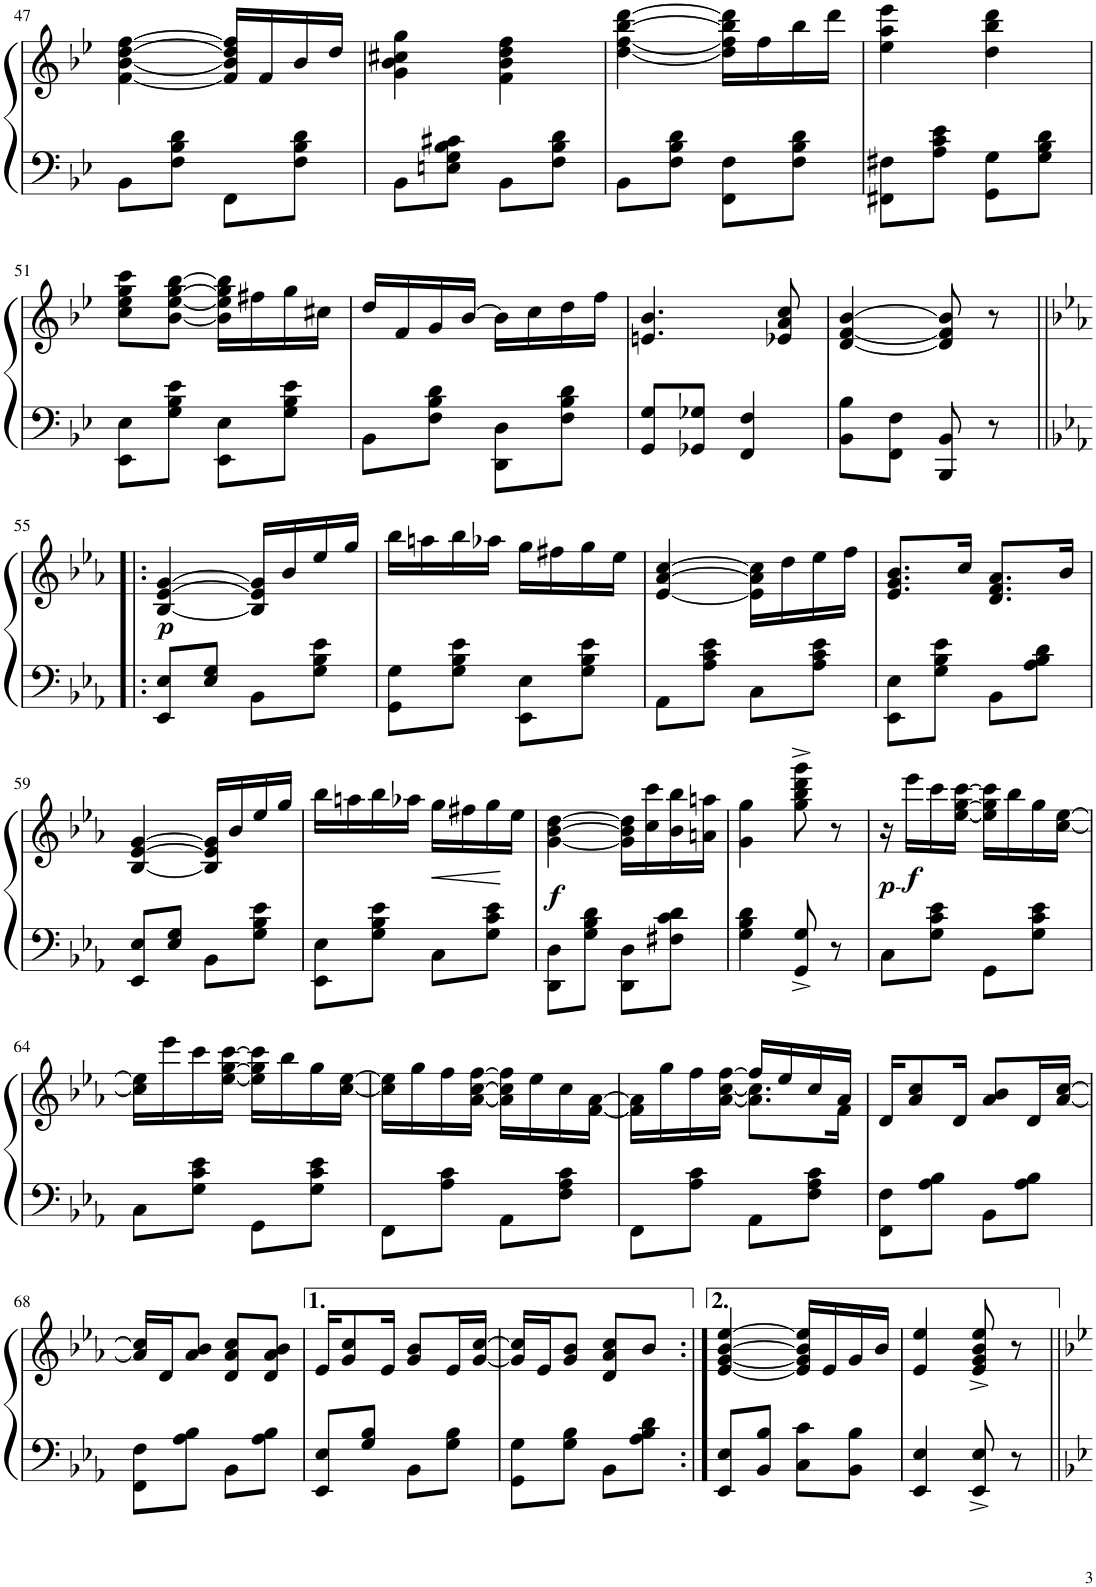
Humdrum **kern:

**kern	**kern	**dynam
*part1	*part1	*part1
*staff2	*staff1	*staff1/2
*I"Piano	*	*
*I'Pno	*	*
!!LO:PB:g=z
*clefF4	*clefG2	*
*k[b-e-]	*k[b-e-]	*
*M2/4	*M2/4	*
=47	=47	=47
8BB-\L	[<4f\ [<4b-\ [>4dd\ [>4ff\	.
8F\ 8B-\ 8d\J	.	.
8FF\L	16f/] 16b-/] 16dd/] 16ff/]LL	.
.	16f/	.
8F\ 8B-\ 8d\J	16b-/	.
.	16dd/JJ	.
=48	=48	=48
8BB-\L	4g\ 4b-\ 4cc#X\ 4gg\	.
8En\ 8G\ 8B-\ 8c#X\J	.	.
8BB-\L	4f\ 4b-\ 4dd\ 4ff\	.
8F\ 8B-\ 8d\J	.	.
=49	=49	=49
8BB-\L	[<4dd\ [<4ff\ [>4bb-\ [>4ddd\	.
8F\ 8B-\ 8d\J	.	.
8FF\ 8F\L	16dd\] 16ff\] 16bb-\] 16ddd\]LL	.
.	16ff\	.
8F\ 8B-\ 8d\J	16bb-\	.
.	16ddd\JJ	.
=50	=50	=50
8FF#X\ 8F#X\L	4ee-\ 4aa\ 4eee-\	.
8A\ 8c\ 8e-\J	.	.
8GG\ 8G\L	4dd\ 4bb-\ 4ddd\	.
8G\ 8B-\ 8d\J	.	.
!!LO:LB:g=z
=51	=51	=51
8EE-\ 8E-\L	8cc\ 8ee-\ 8gg\ 8ccc\L	.
8G\ 8B-\ 8e-\J	[<8b-\ [<8ee-\ [>8gg\ [>8bb-\J	.
8EE-\ 8E-\L	16b-\] 16ee-\] 16gg\] 16bb-\]LL	.
.	16ff#X\	.
8G\ 8B-\ 8e-\J	16gg\	.
.	16cc#X\JJ	.
=52	=52	=52
8BB-\L	16dd/LL	.
.	16f/	.
8F\ 8B-\ 8d\J	16g/	.
.	[>16b-/JJ	.
8DD\ 8D\L	16b-\LL]	.
.	16cc\	.
8F\ 8B-\ 8d\J	16dd\	.
.	16ff\JJ	.
=53	=53	=53
8GG/ 8G/L	4.en/ 4.b-/	.
8GG-X/ 8G-X/J	.	.
4FF/ 4F/	.	.
.	8e-X/ 8a/ 8cc/	.
=54	=54	=54
8BB-\ 8B-\L	[4d/ [4f/ [4b-/	.
8FF\ 8F\J	.	.
8BBB-/ 8BB-/	8d/] 8f/] 8b-/]	.
8r	8r	.
!!LO:LB:g=z
=55!|:	=55!|:	=55!|:
*k[b-e-a-]	*k[b-e-a-]	*
!	!	!LO:DY:b
8EE-/ 8E-/L	[<4B-/ [>4e-/ [>4g/	p
8E-/ 8G/J	.	.
8BB-\L	16B-/] 16e-/] 16g/]LL	.
.	16b-/	.
8G\ 8B-\ 8e-\J	16ee-/	.
.	16gg/JJ	.
=56	=56	=56
8GG\ 8G\L	16bb-\LL	.
.	16aan\	.
8G\ 8B-\ 8e-\J	16bb-\	.
.	16aa-X\JJ	.
8EE-\ 8E-\L	16gg\LL	.
.	16ff#X\	.
8G\ 8B-\ 8e-\J	16gg\	.
.	16ee-\JJ	.
=57	=57	=57
8AA-\L	[<4e-/ [>4a-/ [>4cc/	.
8A-\ 8c\ 8e-\J	.	.
8C\L	16e-\] 16a-\] 16cc\]LL	.
.	16dd\	.
8A-\ 8c\ 8e-\J	16ee-\	.
.	16ff\JJ	.
=58	=58	=58
8EE-\ 8E-\L	8.e-/ 8.g/ 8.b-/L	.
8G\ 8B-\ 8e-\J	.	.
.	16cc/Jk	.
8BB-\L	8.d/ 8.f/ 8.a-/L	.
8A-\ 8B-\ 8d\J	.	.
.	16b-/Jk	.
!!LO:LB:g=z
=59	=59	=59
8EE-/ 8E-/L	[<4B-/ [>4e-/ [>4g/	.
8E-/ 8G/J	.	.
8BB-\L	16B-/] 16e-/] 16g/]LL	.
.	16b-/	.
8G\ 8B-\ 8e-\J	16ee-/	.
.	16gg/JJ	.
=60	=60	=60
8EE-\ 8E-\L	16bb-\LL	.
.	16aan\	.
8G\ 8B-\ 8e-\J	16bb-\	.
.	16aa-X\JJ	.
!	!	!LO:HP:b
8C\L	16gg\LL	<
.	16ff#X\	.
8G\ 8c\ 8e-\J	16gg\	.
.	16ee-\JJ	[
=61	=61	=61
!	!	!LO:DY:b
8DD\ 8D\L	[<4g\ [>4b-\ [>4dd\	f
8G\ 8B-\ 8d\J	.	.
8DD\ 8D\L	16g\] 16b-\] 16dd\]LL	.
.	16cc\ 16ccc\	.
8F#X\ 8c\ 8d\J	16b-\ 16bb-\	.
.	16an\ 16aan\JJ	.
=62	=62	=62
4G\ 4B-\ 4d\	4g\ 4gg\	.
8GG/^ 8G/^	8gg\^ 8bb-\^ 8ddd\^ 8ggg\^	.
8r	8r	.
=63	=63	=63
!	!	!LO:DY:b
!	!	!LO:DY:n=1:b
8C\L	16r	p other-dynamics
!	!	!LO:DY:n=2:b
.	16eee-\LL	f
8G\ 8c\ 8e-\J	16ccc\	.
.	[<16ee-\ [>16gg\ [>16ccc\JJ	.
8GG\L	16ee-\] 16gg\] 16ccc\]LL	.
.	16bb-\	.
8G\ 8c\ 8e-\J	16gg\	.
.	[16cc\ [16ee-\JJ	.
!!LO:LB:g=z
=64	=64	=64
8C\L	16cc\] 16ee-\]LL	.
.	16eee-\	.
8G\ 8c\ 8e-\J	16ccc\	.
.	[<16ee-\ [16gg\ [16ccc\JJ	.
8GG\L	16ee-\] 16gg\] 16ccc\]LL	.
.	16bb-\	.
8G\ 8c\ 8e-\J	16gg\	.
.	[<16cc\ [>16ee-\JJ	.
=65	=65	=65
8FF\L	16cc\] 16ee-\]LL	.
.	16gg\	.
8A-\ 8c\J	16ff\	.
.	[16a-\ [16cc\ [>16ff\JJ	.
8AA-\L	16a-\] 16cc\] 16ff\]LL	.
.	16ee-\	.
8F\ 8A-\ 8c\J	16cc\	.
.	[<16f\ [>16a-\JJ	.
=66	=66	=66
*	*^	*
8FF\L	16f\] 16a-\]LL	4ryy	.
.	16gg\	.	.
8A-\ 8c\J	16ff\	.	.
.	[16a-\ [16cc\ [16ff\JJ	.	.
8AA-\L	16ff/LL]	8.a-\] 8.cc\]L	.
.	16ee-/	.	.
8F\ 8A-\ 8c\J	16cc/	.	.
.	16a-/JJ	16f\Jk	.
*	*v	*v	*
=67	=67	=67
8FF\ 8F\L	16d/KL	.
.	8a-/ 8cc/	.
8A-\ 8B-\J	.	.
.	16d/Jk	.
8BB-\L	8a-/ 8b-/L	.
8A-\ 8B-\J	16d/L	.
.	[16a-/ [16cc/JJ	.
!!LO:LB:g=z
=68	=68	=68
8FF\ 8F\L	16a-/] 16cc/]LL	.
.	16d/J	.
8A-\ 8B-\J	8a-/ 8b-/J	.
8BB-\L	8d/ 8a-/ 8cc/L	.
8A-\ 8B-\J	8d/ 8a-/ 8b-/J	.
=69	=69	=69
8EE-/ 8E-/L	16e-/KL	.
.	8g/ 8cc/	.
8G/ 8B-/J	.	.
.	16e-/Jk	.
8BB-\L	8g/ 8b-/L	.
8G\ 8B-\J	16e-/L	.
.	[<16g/ [>16cc/JJ	.
=70	=70	=70
8GG\ 8G\L	16g/] 16cc/]LL	.
.	16e-/J	.
8G\ 8B-\J	8g/ 8b-/J	.
8BB-\L	8d/ 8a-/ 8cc/L	.
8A-\ 8B-\ 8d\J	8b-/J	.
=71:|!	=71:|!	=71:|!
8EE-/ 8E-/L	[<4e-/ [<4g/ [>4b-/ [>4ee-/	.
8BB-/ 8B-/J	.	.
8C\ 8c\L	16e-/] 16g/] 16b-/] 16ee-/]LL	.
.	16e-/	.
8BB-\ 8B-\J	16g/	.
.	16b-/JJ	.
=72	=72	=72
4EE-/ 4E-/	4e-/ 4ee-/	.
8EE-/^ 8E-/^	8e-/^ 8g/^ 8b-/^ 8ee-/^	.
8r	8r	.
=||	=||	=||
*-	*-	*-
